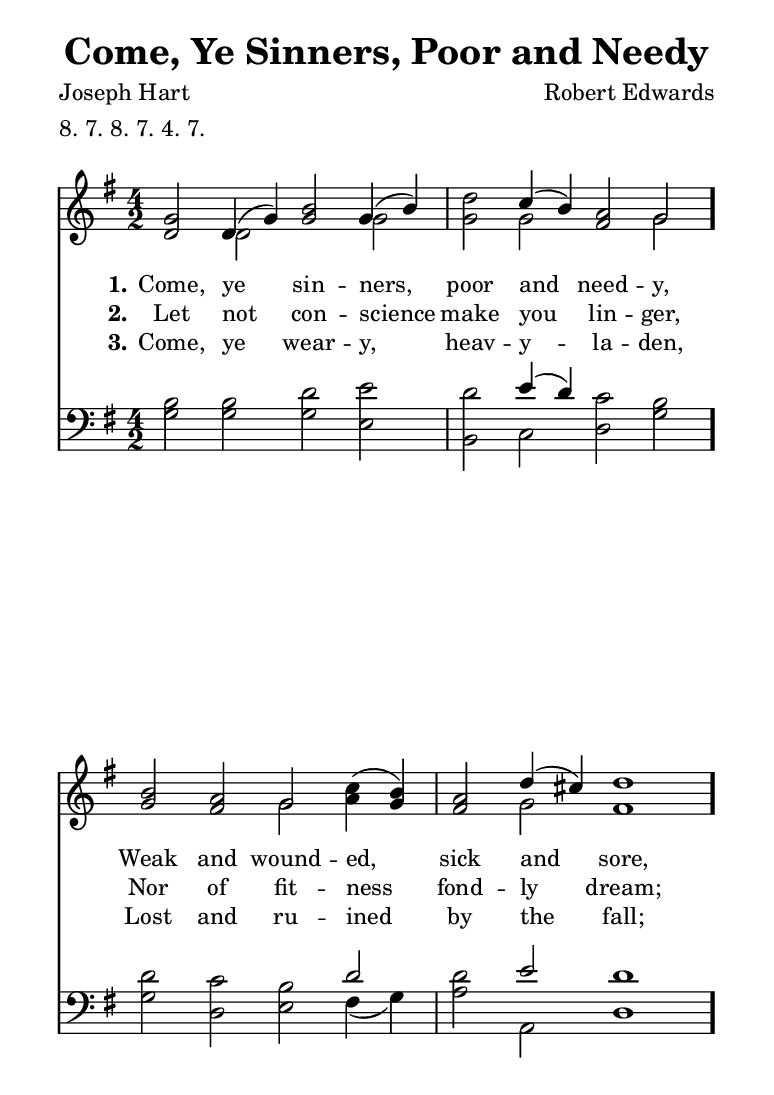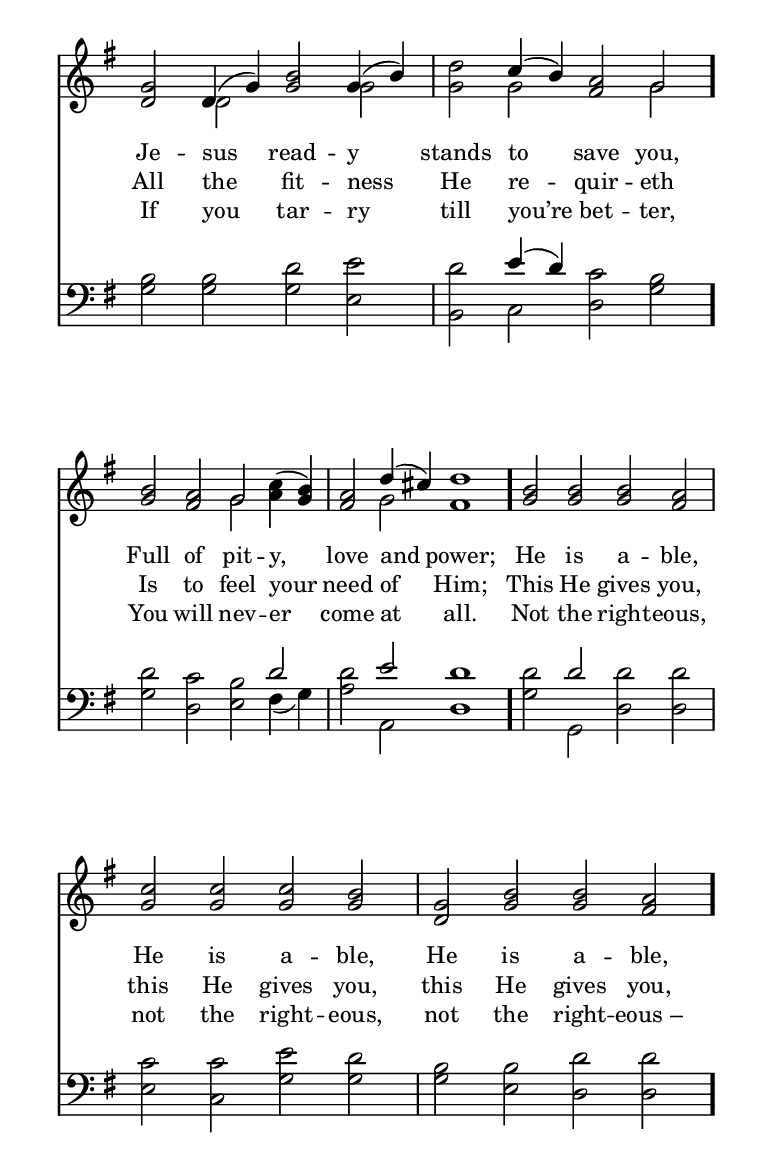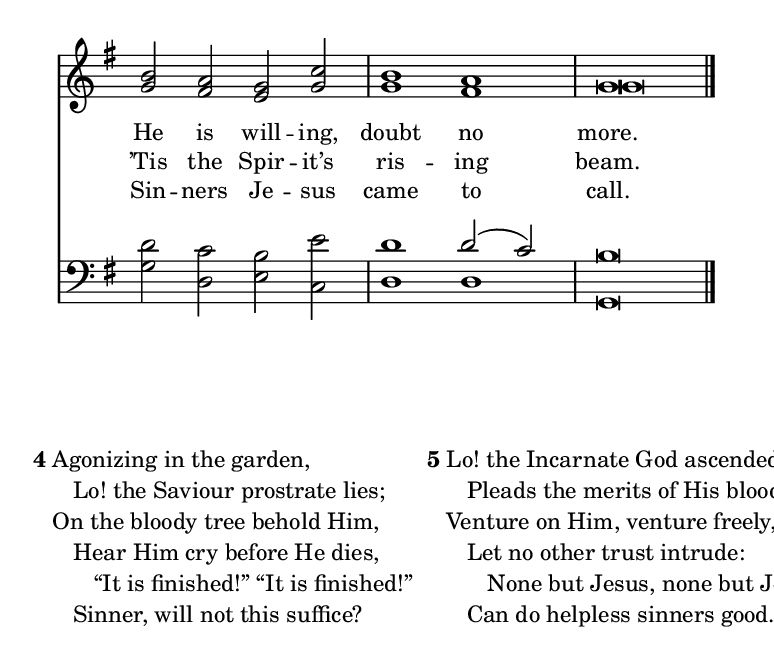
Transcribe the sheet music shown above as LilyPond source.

\include "common/global.ily"
\paper {
  \include "common/paper.ily"
  system-count = #(cond (is-eogsized 4) (#t #f))
}

\header{
  %gospel
  hymnnumber = "77"
  title = "Come, Ye Sinners, Poor and Needy"
  tunename = "Caersalem"
  meter = "8. 7. 8. 7. 4. 7."
  poet = "Joseph Hart"
  composer = "Robert Edwards"
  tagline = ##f
}

% for fermata in MIDI
ta = { \tempo 4=160 }
tb = { \tempo 4=80  }

patternAA = { c2 c4( c4) c2 c4( c4) | c2 c4( c4) c2 c2 }
patternAB = { c2 }
patternAC = { c2 c2 c2 c2 | c2 c4( c4) c2 c2 }

patternBA = { c2 c2 c2 c4( c4) | c2 c4( c4) c1 }
patternBB = { c2 c2 c2 c4( c4) | c2 c2      c1 }
patternBC = { c2 c2 c2 c2      | c2 c2      c1 }

patternCA = { \patternAB }

patternDA = { c2 c2 c2 c2 | c1 c1      | c\breve }
patternDB = { c2 c2 c2 c2 | c1 c2( c2) | c\breve }

global = {
  \include "common/overrides.ily"
  \override Staff.TimeSignature.style = #'numbered
  \time 4/2
  \override Score.MetronomeMark.transparent = ##t % hide all fermata changes too
  \ta
  \key g \major
  \autoBeamOff
}

notesSoprano = {
\global
\relative c'' {

  \changePitch \patternAA { g d g b g b | d c b a g }
  \changePitch \patternBA { b a g c b | a d cis d }
  \changePitch \patternAA { g, d g b g b | d c b a g }
  \changePitch \patternBA { b a g c b | a d cis d }

  \changePitch \patternCA { b b b a | c c c b | g b b a }
  \changePitch \patternDA { b a g c | b a | g }

  \bar "|."

}
}

notesAlto = {
\global
\relative e' {

  \changePitch \patternAB { d d g g | g g fis g }
  \changePitch \patternBB { g fis g a g | fis g fis }
  \changePitch \patternAB { d d g g | g g fis g }
  \changePitch \patternBB { g fis g a g | fis g fis }

  \changePitch \patternCA { g g g fis | g g g g | d g g fis }
  \changePitch \patternDA { g fis e g | g fis | g }

}
}

notesTenor = {
\global
\relative a {

  \changePitch \patternAC { b b d e | d e d c b }
  \changePitch \patternBC { d c b d | d e d }
  \changePitch \patternAC { b b d e | d e d c b }
  \changePitch \patternBC { d c b d | d e d }

  \changePitch \patternCA { d d d d | c c e d | b b d d }
  \changePitch \patternDB { d c b e | d d c | b }

}
}

notesBass = {
\global
\relative f {

  \changePitch \patternAB { g g g e | b c d g }
  \changePitch \patternBB { g d e fis g | a a, d }
  \changePitch \patternAB { g g g e | b c d g }
  \changePitch \patternBB { g d e fis g | a a, d }

  \changePitch \patternCA { g g, d' d | e c g' g | g e d d }
  \changePitch \patternDA { g d e c | d d | g, }

}
}

wordsA = \lyricmode {
\set stanza = "1."

Come, ye sin -- ners, poor and need -- y, \bar "."
Weak and wound -- ed, sick and sore, \bar "."
Je -- sus read -- y stands to save you, \bar "."
Full of pit -- y, love and power; \bar "."
He is a -- ble, %{HIDE>%} He is a -- ble, %{<HIDE%} He is a -- ble, \bar "."
He is will -- ing, doubt no more. \bar "."

}

wordsB = \lyricmode {
\set stanza = "2."

Let not con -- science make you lin -- ger,
Nor of fit -- ness fond -- ly dream;
All the fit -- ness He re -- quir -- eth
Is to feel your need of Him;
This He gives you, %{HIDE>%} this He gives you, %{<HIDE%} this He gives you,
’Tis the Spir -- it’s ris -- ing beam.

}

wordsC = \lyricmode {
\set stanza = "3."

Come, ye wear -- y, heav -- y -- la -- den,
Lost and ru -- ined by the fall;
If you tar -- ry till you’re bet -- ter,
You will nev -- er come at all.
Not the right -- eous, %{HIDE>%} not the right -- eous, %{<HIDE%} not the right -- eous_–
Sin -- ners Je -- sus came to call.

}

wordsD = \markuplist {

\line { Agonizing in the garden, }
\line { { \hspace #2 } Lo! the Saviour prostrate lies; }
\line { On the bloody tree behold Him, }
\line { { \hspace #2 } Hear Him cry before He dies, }
\line { { \hspace #4 } “It is finished!” “It is finished!” }
\line { { \hspace #2 } Sinner, will not this suffice? }

}

wordsE = \markuplist {

\line { Lo! the Incarnate God ascended, }
\line { { \hspace #2 } Pleads the merits of His blood; }
\line { Venture on Him, venture freely, }
\line { { \hspace #2 } Let no other trust intrude: }
\line { { \hspace #4 } None but Jesus, none but Jesus, }
\line { { \hspace #2 } Can do helpless sinners good. }

}

\score {
  \context ChoirStaff <<
    \context Staff = upper <<
      \set Staff.autoBeaming = ##f
      \set ChoirStaff.systemStartDelimiter = #'SystemStartBar
      \set ChoirStaff.printPartCombineTexts = ##f
      \partcombine #'(2 . 9) \notesSoprano \notesAlto
      \context NullVoice = sopranos { \voiceOne << \notesSoprano >> }
      \context Lyrics = one   \lyricsto sopranos \wordsA
      \context Lyrics = two   \lyricsto sopranos \wordsB
      \context Lyrics = three \lyricsto sopranos \wordsC
    >>
    \context Staff = men <<
      \set Staff.autoBeaming = ##f
      \clef bass
      \set ChoirStaff.printPartCombineTexts = ##f
      \partcombine #'(2 . 9) \notesTenor \notesBass
    >>
  >>
  \layout {
    \include "common/layout.ily"
  }
  \midi{
    \include "common/midi.ily"
  }
}

\noPageBreak

\markup { \fill-line { %\column {
  \hspace #0.1
  \line{ \bold 4 \column { \wordsD } } %\combine \null \vspace #0.4
  \hspace #0.1
  \line{ \bold 5 \column { \wordsE } } %\combine \null \vspace #0.4
  \hspace #0.1
} } %}

\version "2.19.49"  % necessary for upgrading to future LilyPond versions.

% vi:set et ts=2 sw=2 ai nocindent syntax=lilypond:
